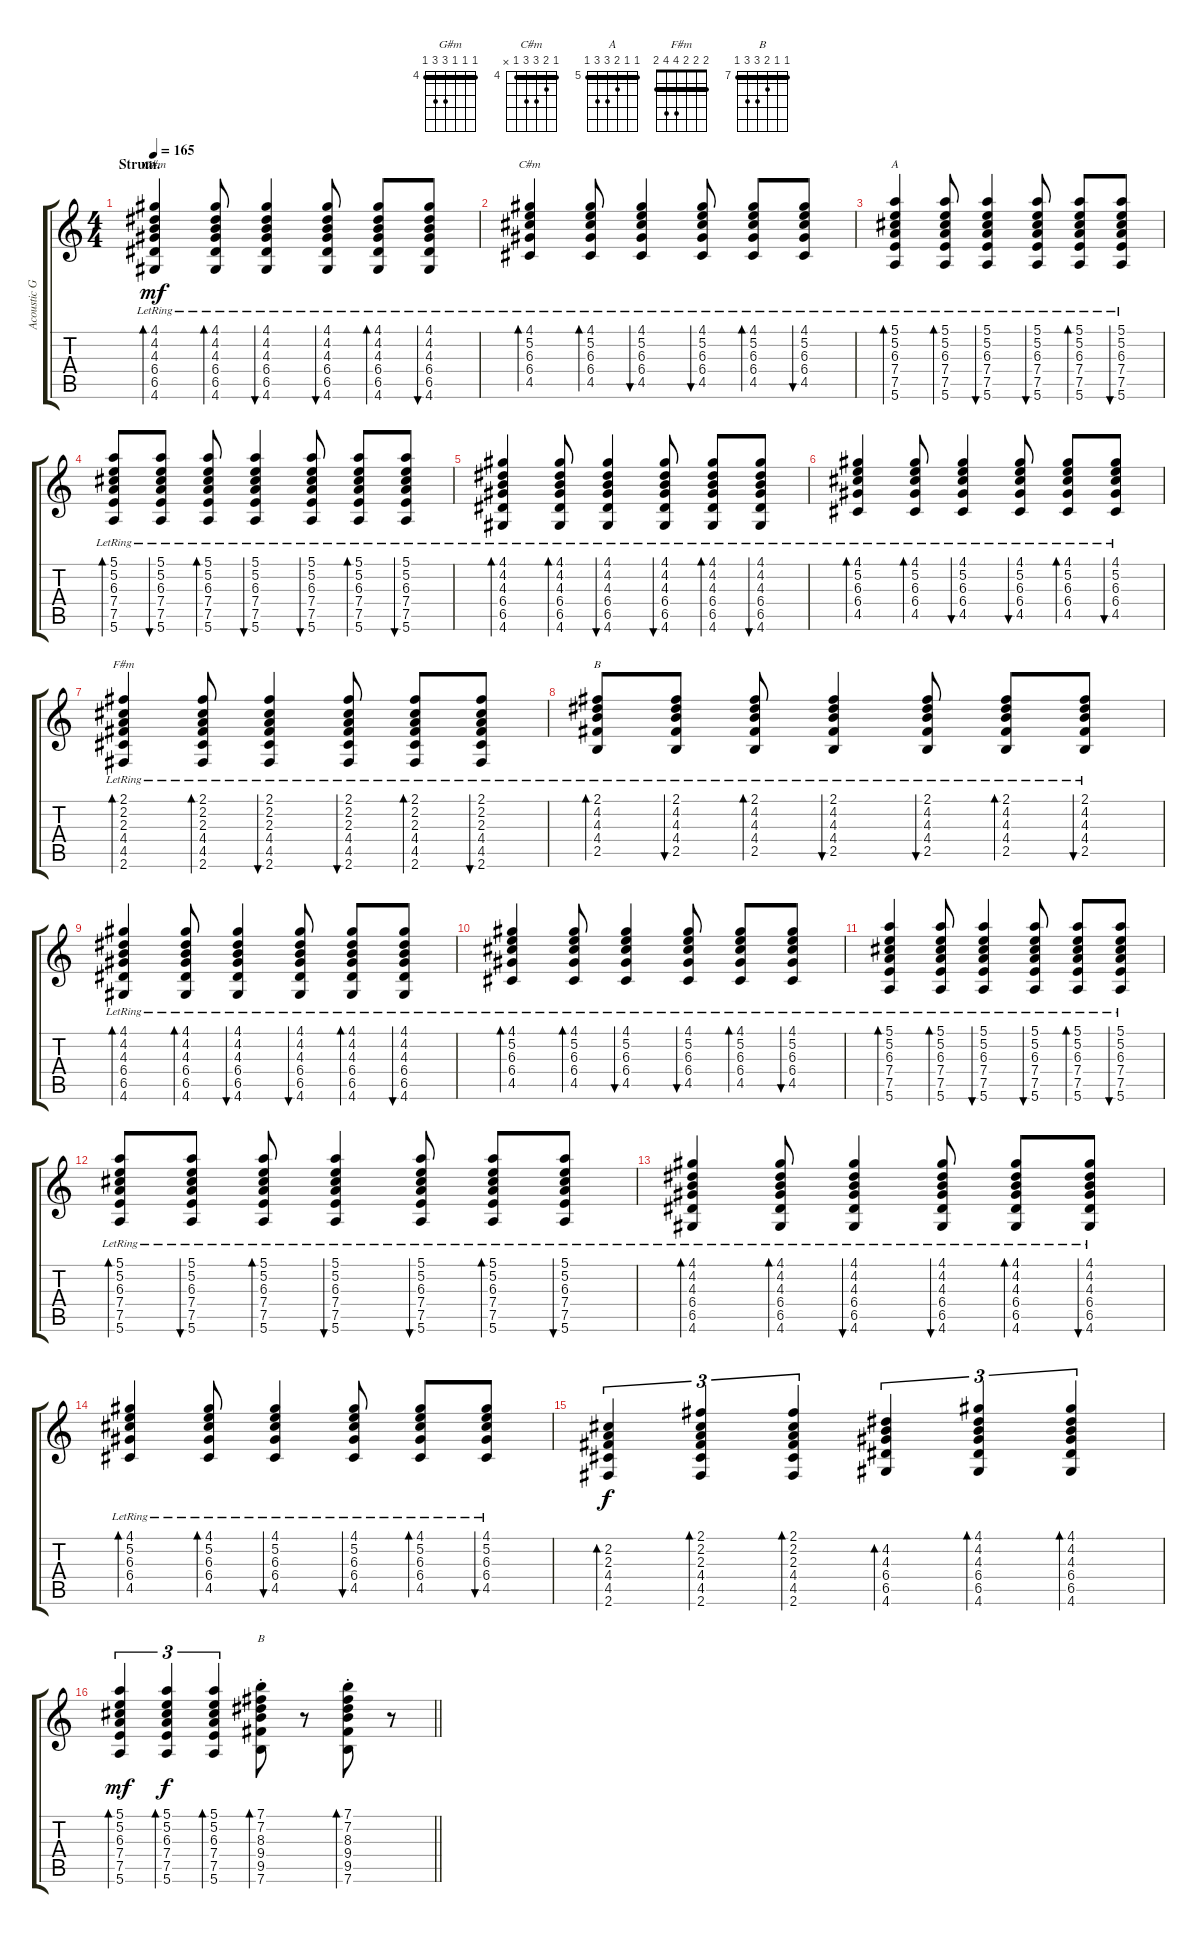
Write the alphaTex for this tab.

\track ("Acoustic Guitar (Mattias)" "Acoustic G") {instrument acousticguitarnylon}
\staff {score tabs}
\tuning (E4 B3 G3 D3 A2 E2) {hide}
\chord ("G#m" 4 4 4 6 6 4) {firstfret 4 barre 4}
\chord ("C#m" 4 5 6 6 4 x) {firstfret 4 barre 4}
\chord ("A" 5 5 6 7 7 5) {firstfret 5 barre 5}
\chord ("F#m" 2 2 2 4 4 2) {barre 2}
\chord ("B" 2 4 4 4 2 x) {barre 2}
\chord ("B" 7 7 8 9 9 7) {firstfret 7 barre 7}
\ts (4 4)
\section ("" "Strum.")
\tempo 165
\clef g2
\ks c
(4.1{lr} 4.2{lr} 4.3{lr} 6.4{lr} 6.5{lr} 4.6{lr}).4{bd 60 ch "G#m" dy mf} (4.1{lr} 4.2{lr} 4.3{lr} 6.4{lr} 6.5{lr} 4.6{lr}).8{bd 60} (4.1{lr} 4.2{lr} 4.3{lr} 6.4{lr} 6.5{lr} 4.6{lr}).4{bu 60} (4.1{lr} 4.2{lr} 4.3{lr} 6.4{lr} 6.5{lr} 4.6{lr}).8{bu 60} (4.1{lr} 4.2{lr} 4.3{lr} 6.4{lr} 6.5{lr} 4.6{lr}).8{bd 60} (4.1{lr} 4.2{lr} 4.3{lr} 6.4{lr} 6.5{lr} 4.6{lr}).8{bu 60} |
(4.1{lr} 5.2{lr} 6.3{lr} 6.4{lr} 4.5{lr}).4{bd 60 ch "C#m"} (4.1{lr} 5.2{lr} 6.3{lr} 6.4{lr} 4.5{lr}).8{bd 60} (4.1{lr} 5.2{lr} 6.3{lr} 6.4{lr} 4.5{lr}).4{bu 60} (4.1{lr} 5.2{lr} 6.3{lr} 6.4{lr} 4.5{lr}).8{bu 60} (4.1{lr} 5.2{lr} 6.3{lr} 6.4{lr} 4.5{lr}).8{bd 60} (4.1{lr} 5.2{lr} 6.3{lr} 6.4{lr} 4.5{lr}).8{bu 60} |
(5.1{lr} 5.2{lr} 6.3{lr} 7.4{lr} 7.5{lr} 5.6{lr}).4{bd 60 ch "A"} (5.1{lr} 5.2{lr} 6.3{lr} 7.4{lr} 7.5{lr} 5.6{lr}).8{bd 60} (5.1{lr} 5.2{lr} 6.3{lr} 7.4{lr} 7.5{lr} 5.6{lr}).4{bu 60} (5.1{lr} 5.2{lr} 6.3{lr} 7.4{lr} 7.5{lr} 5.6{lr}).8{bu 60} (5.1{lr} 5.2{lr} 6.3{lr} 7.4{lr} 7.5{lr} 5.6{lr}).8{bd 60} (5.1{lr} 5.2{lr} 6.3{lr} 7.4{lr} 7.5{lr} 5.6{lr}).8{bu 60} |
(5.1{lr} 5.2{lr} 6.3{lr} 7.4{lr} 7.5{lr} 5.6{lr}).8{bd 60} (5.1{lr} 5.2{lr} 6.3{lr} 7.4{lr} 7.5{lr} 5.6{lr}).8{bu 60} (5.1{lr} 5.2{lr} 6.3{lr} 7.4{lr} 7.5{lr} 5.6{lr}).8{bd 60} (5.1{lr} 5.2{lr} 6.3{lr} 7.4{lr} 7.5{lr} 5.6{lr}).4{bu 60} (5.1{lr} 5.2{lr} 6.3{lr} 7.4{lr} 7.5{lr} 5.6{lr}).8{bu 60} (5.1{lr} 5.2{lr} 6.3{lr} 7.4{lr} 7.5{lr} 5.6{lr}).8{bd 60} (5.1{lr} 5.2{lr} 6.3{lr} 7.4{lr} 7.5{lr} 5.6{lr}).8{bu 60} |
(4.1{lr} 4.2{lr} 4.3{lr} 6.4{lr} 6.5{lr} 4.6{lr}).4{bd 60} (4.1{lr} 4.2{lr} 4.3{lr} 6.4{lr} 6.5{lr} 4.6{lr}).8{bd 60} (4.1{lr} 4.2{lr} 4.3{lr} 6.4{lr} 6.5{lr} 4.6{lr}).4{bu 60} (4.1{lr} 4.2{lr} 4.3{lr} 6.4{lr} 6.5{lr} 4.6{lr}).8{bu 60} (4.1{lr} 4.2{lr} 4.3{lr} 6.4{lr} 6.5{lr} 4.6{lr}).8{bd 60} (4.1{lr} 4.2{lr} 4.3{lr} 6.4{lr} 6.5{lr} 4.6{lr}).8{bu 60} |
(4.1{lr} 5.2{lr} 6.3{lr} 6.4{lr} 4.5{lr}).4{bd 60} (4.1{lr} 5.2{lr} 6.3{lr} 6.4{lr} 4.5{lr}).8{bd 60} (4.1{lr} 5.2{lr} 6.3{lr} 6.4{lr} 4.5{lr}).4{bu 60} (4.1{lr} 5.2{lr} 6.3{lr} 6.4{lr} 4.5{lr}).8{bu 60} (4.1{lr} 5.2{lr} 6.3{lr} 6.4{lr} 4.5{lr}).8{bd 60} (4.1{lr} 5.2{lr} 6.3{lr} 6.4{lr} 4.5{lr}).8{bu 60} |
(2.1{lr} 2.2{lr} 2.3{lr} 4.4{lr} 4.5{lr} 2.6{lr}).4{bd 60 ch "F#m"} (2.1{lr} 2.2{lr} 2.3{lr} 4.4{lr} 4.5{lr} 2.6{lr}).8{bd 60} (2.1{lr} 2.2{lr} 2.3{lr} 4.4{lr} 4.5{lr} 2.6{lr}).4{bu 60} (2.1{lr} 2.2{lr} 2.3{lr} 4.4{lr} 4.5{lr} 2.6{lr}).8{bu 60} (2.1{lr} 2.2{lr} 2.3{lr} 4.4{lr} 4.5{lr} 2.6{lr}).8{bd 60} (2.1{lr} 2.2{lr} 2.3{lr} 4.4{lr} 4.5{lr} 2.6{lr}).8{bu 60} |
(2.1{lr} 4.2{lr} 4.3{lr} 4.4{lr} 2.5{lr}).8{bd 60 ch "B"} (2.1{lr} 4.2{lr} 4.3{lr} 4.4{lr} 2.5{lr}).8{bu 60} (2.1{lr} 4.2{lr} 4.3{lr} 4.4{lr} 2.5{lr}).8{bd 60} (2.1{lr} 4.2{lr} 4.3{lr} 4.4{lr} 2.5{lr}).4{bu 60} (2.1{lr} 4.2{lr} 4.3{lr} 4.4{lr} 2.5{lr}).8{bu 60} (2.1{lr} 4.2{lr} 4.3{lr} 4.4{lr} 2.5{lr}).8{bd 60} (2.1{lr} 4.2{lr} 4.3{lr} 4.4{lr} 2.5{lr}).8{bu 60} |
(4.1{lr} 4.2{lr} 4.3{lr} 6.4{lr} 6.5{lr} 4.6{lr}).4{bd 60} (4.1{lr} 4.2{lr} 4.3{lr} 6.4{lr} 6.5{lr} 4.6{lr}).8{bd 60} (4.1{lr} 4.2{lr} 4.3{lr} 6.4{lr} 6.5{lr} 4.6{lr}).4{bu 60} (4.1{lr} 4.2{lr} 4.3{lr} 6.4{lr} 6.5{lr} 4.6{lr}).8{bu 60} (4.1{lr} 4.2{lr} 4.3{lr} 6.4{lr} 6.5{lr} 4.6{lr}).8{bd 60} (4.1{lr} 4.2{lr} 4.3{lr} 6.4{lr} 6.5{lr} 4.6{lr}).8{bu 60} |
(4.1{lr} 5.2{lr} 6.3{lr} 6.4{lr} 4.5{lr}).4{bd 60} (4.1{lr} 5.2{lr} 6.3{lr} 6.4{lr} 4.5{lr}).8{bd 60} (4.1{lr} 5.2{lr} 6.3{lr} 6.4{lr} 4.5{lr}).4{bu 60} (4.1{lr} 5.2{lr} 6.3{lr} 6.4{lr} 4.5{lr}).8{bu 60} (4.1{lr} 5.2{lr} 6.3{lr} 6.4{lr} 4.5{lr}).8{bd 60} (4.1{lr} 5.2{lr} 6.3{lr} 6.4{lr} 4.5{lr}).8{bu 60} |
(5.1{lr} 5.2{lr} 6.3{lr} 7.4{lr} 7.5{lr} 5.6{lr}).4{bd 60} (5.1{lr} 5.2{lr} 6.3{lr} 7.4{lr} 7.5{lr} 5.6{lr}).8{bd 60} (5.1{lr} 5.2{lr} 6.3{lr} 7.4{lr} 7.5{lr} 5.6{lr}).4{bu 60} (5.1{lr} 5.2{lr} 6.3{lr} 7.4{lr} 7.5{lr} 5.6{lr}).8{bu 60} (5.1{lr} 5.2{lr} 6.3{lr} 7.4{lr} 7.5{lr} 5.6{lr}).8{bd 60} (5.1{lr} 5.2{lr} 6.3{lr} 7.4{lr} 7.5{lr} 5.6{lr}).8{bu 60} |
(5.1{lr} 5.2{lr} 6.3{lr} 7.4{lr} 7.5{lr} 5.6{lr}).8{bd 60} (5.1{lr} 5.2{lr} 6.3{lr} 7.4{lr} 7.5{lr} 5.6{lr}).8{bu 60} (5.1{lr} 5.2{lr} 6.3{lr} 7.4{lr} 7.5{lr} 5.6{lr}).8{bd 60} (5.1{lr} 5.2{lr} 6.3{lr} 7.4{lr} 7.5{lr} 5.6{lr}).4{bu 60} (5.1{lr} 5.2{lr} 6.3{lr} 7.4{lr} 7.5{lr} 5.6{lr}).8{bu 60} (5.1{lr} 5.2{lr} 6.3{lr} 7.4{lr} 7.5{lr} 5.6{lr}).8{bd 60} (5.1{lr} 5.2{lr} 6.3{lr} 7.4{lr} 7.5{lr} 5.6{lr}).8{bu 60} |
(4.1{lr} 4.2{lr} 4.3{lr} 6.4{lr} 6.5{lr} 4.6{lr}).4{bd 60} (4.1{lr} 4.2{lr} 4.3{lr} 6.4{lr} 6.5{lr} 4.6{lr}).8{bd 60} (4.1{lr} 4.2{lr} 4.3{lr} 6.4{lr} 6.5{lr} 4.6{lr}).4{bu 60} (4.1{lr} 4.2{lr} 4.3{lr} 6.4{lr} 6.5{lr} 4.6{lr}).8{bu 60} (4.1{lr} 4.2{lr} 4.3{lr} 6.4{lr} 6.5{lr} 4.6{lr}).8{bd 60} (4.1{lr} 4.2{lr} 4.3{lr} 6.4{lr} 6.5{lr} 4.6{lr}).8{bu 60} |
(4.1{lr} 5.2{lr} 6.3{lr} 6.4{lr} 4.5{lr}).4{bd 60} (4.1{lr} 5.2{lr} 6.3{lr} 6.4{lr} 4.5{lr}).8{bd 60} (4.1{lr} 5.2{lr} 6.3{lr} 6.4{lr} 4.5{lr}).4{bu 60} (4.1{lr} 5.2{lr} 6.3{lr} 6.4{lr} 4.5{lr}).8{bu 60} (4.1{lr} 5.2{lr} 6.3{lr} 6.4{lr} 4.5{lr}).8{bd 60} (4.1{lr} 5.2{lr} 6.3{lr} 6.4{lr} 4.5{lr}).8{bu 60} |
(2.2 2.3 4.4 4.5 2.6).4{tu (3 2) bd 60 dy f} (2.1 2.2 2.3 4.4 4.5 2.6).4{tu (3 2) bd 60} (2.1 2.2 2.3 4.4 4.5 2.6).4{tu (3 2) bd 60} (4.2 4.3 6.4 6.5 4.6).4{tu (3 2) bd 60} (4.1 4.2 4.3 6.4 6.5 4.6).4{tu (3 2) bd 60} (4.1 4.2 4.3 6.4 6.5 4.6).4{tu (3 2) bd 60} |
\barLineRight lightlight
(5.1 5.2 6.3 7.4 7.5 5.6).4{tu (3 2) bd 60 dy mf} (5.1 5.2 6.3 7.4 7.5 5.6).4{tu (3 2) bd 60 dy f} (5.1 5.2 6.3 7.4 7.5 5.6).4{tu (3 2) bd 60} (7.1 7.2 8.3 9.4 9.5 7.6{st}).8{bd 60 ch "B"} r.8 (7.1 7.2 8.3 9.4 9.5 7.6{st}).8{bd 60} r.8
